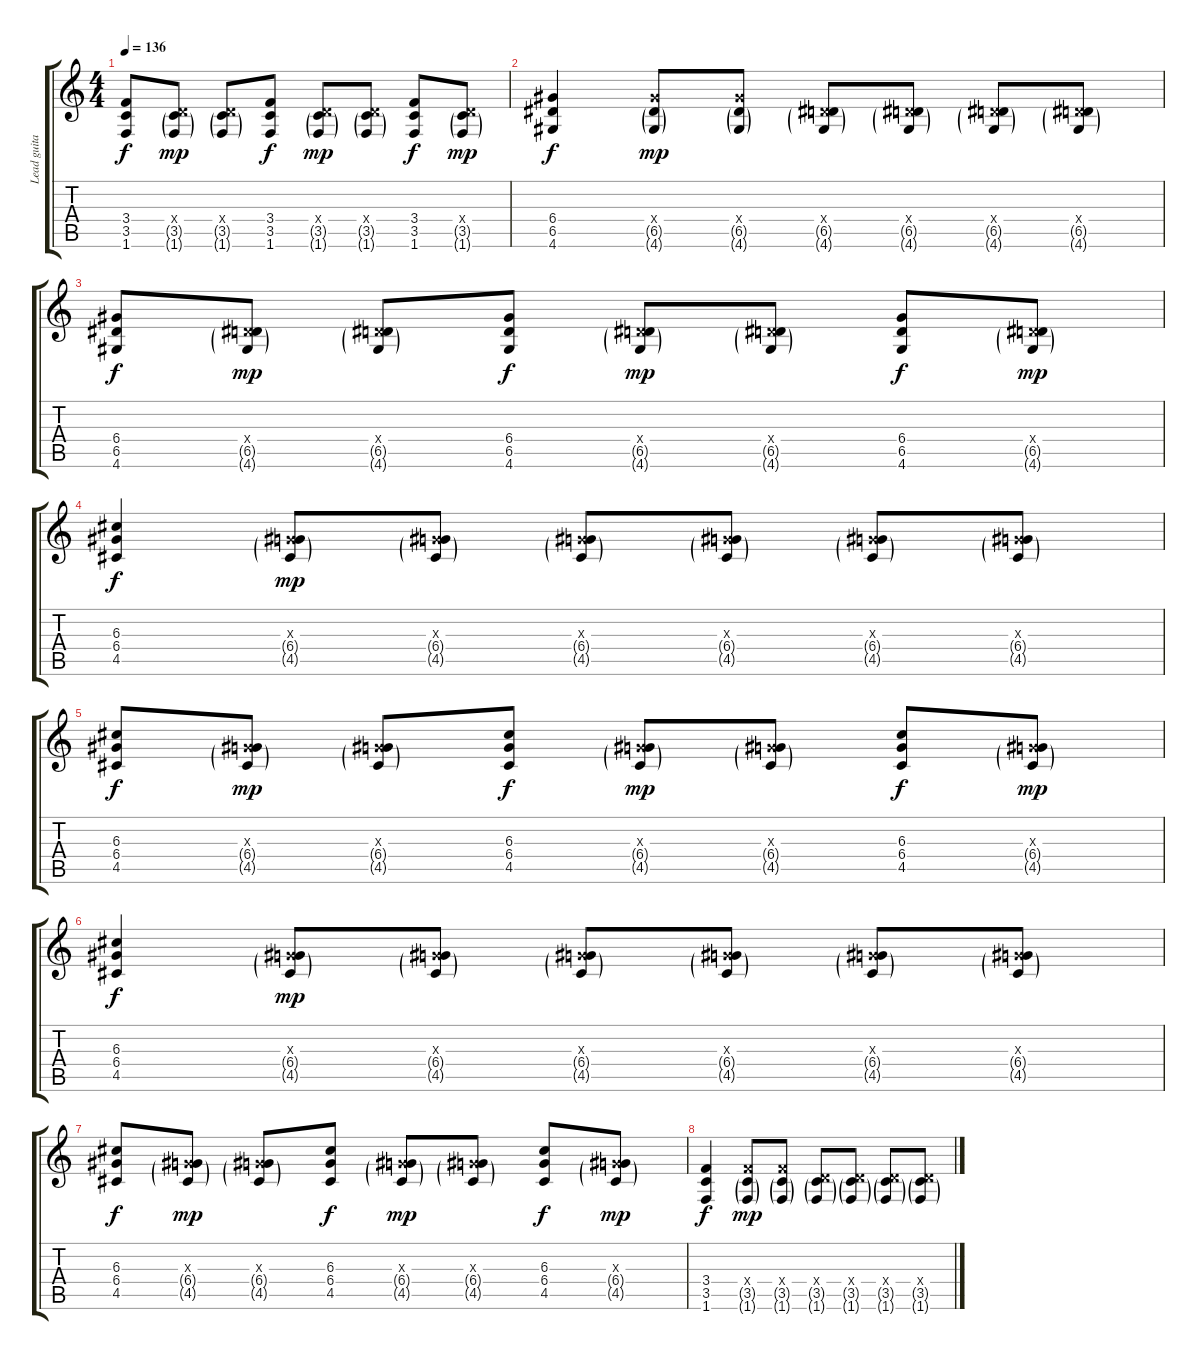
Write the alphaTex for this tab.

\track ("Lead guitar" "Lead guita") {instrument overdrivenguitar}
\staff {score tabs}
\tuning (E4 B3 G3 D3 A2 E2) {hide}
\ts (4 4)
\tempo 136
\clef g2
\ks c
(3.4 3.5 1.6).8{dy f} (0.4{x} 3.5{g} 1.6{g}).8{dy mp} (0.4{x} 3.5{g} 1.6{g}).8 (3.4 3.5 1.6).8{dy f} (0.4{x} 3.5{g} 1.6{g}).8{dy mp} (0.4{x} 3.5{g} 1.6{g}).8 (3.4 3.5 1.6).8{dy f} (0.4{x} 3.5{g} 1.6{g}).8{dy mp} |
(6.4 6.5 4.6).4{dy f} (6.4{x} 6.5{g} 4.6{g}).8{dy mp} (6.4{x} 6.5{g} 4.6{g}).8 (0.4{x} 6.5{g} 4.6{g}).8 (0.4{x} 6.5{g} 4.6{g}).8 (0.4{x} 6.5{g} 4.6{g}).8 (0.4{x} 6.5{g} 4.6{g}).8 |
(6.4 6.5 4.6).8{dy f} (0.4{x} 6.5{g} 4.6{g}).8{dy mp} (0.4{x} 6.5{g} 4.6{g}).8 (6.4 6.5 4.6).8{dy f} (0.4{x} 6.5{g} 4.6{g}).8{dy mp} (0.4{x} 6.5{g} 4.6{g}).8 (6.4 6.5 4.6).8{dy f} (0.4{x} 6.5{g} 4.6{g}).8{dy mp} |
(6.3 6.4 4.5).4{dy f} (0.3{x} 6.4{g} 4.5{g}).8{dy mp} (0.3{x} 6.4{g} 4.5{g}).8 (0.3{x} 6.4{g} 4.5{g}).8 (0.3{x} 6.4{g} 4.5{g}).8 (0.3{x} 6.4{g} 4.5{g}).8 (0.3{x} 6.4{g} 4.5{g}).8 |
(6.3 6.4 4.5).8{dy f} (0.3{x} 6.4{g} 4.5{g}).8{dy mp} (0.3{x} 6.4{g} 4.5{g}).8 (6.3 6.4 4.5).8{dy f} (0.3{x} 6.4{g} 4.5{g}).8{dy mp} (0.3{x} 6.4{g} 4.5{g}).8 (6.3 6.4 4.5).8{dy f} (0.3{x} 6.4{g} 4.5{g}).8{dy mp} |
(6.3 6.4 4.5).4{dy f} (0.3{x} 6.4{g} 4.5{g}).8{dy mp} (0.3{x} 6.4{g} 4.5{g}).8 (0.3{x} 6.4{g} 4.5{g}).8 (0.3{x} 6.4{g} 4.5{g}).8 (0.3{x} 6.4{g} 4.5{g}).8 (0.3{x} 6.4{g} 4.5{g}).8 |
(6.3 6.4 4.5).8{dy f} (0.3{x} 6.4{g} 4.5{g}).8{dy mp} (0.3{x} 6.4{g} 4.5{g}).8 (6.3 6.4 4.5).8{dy f} (0.3{x} 6.4{g} 4.5{g}).8{dy mp} (0.3{x} 6.4{g} 4.5{g}).8 (6.3 6.4 4.5).8{dy f} (0.3{x} 6.4{g} 4.5{g}).8{dy mp} |
(3.4 3.5 1.6).4{dy f} (3.4{x} 3.5{g} 1.6{g}).8{dy mp} (3.4{x} 3.5{g} 1.6{g}).8 (0.4{x} 3.5{g} 1.6{g}).8 (0.4{x} 3.5{g} 1.6{g}).8 (0.4{x} 3.5{g} 1.6{g}).8 (0.4{x} 3.5{g} 1.6{g}).8
